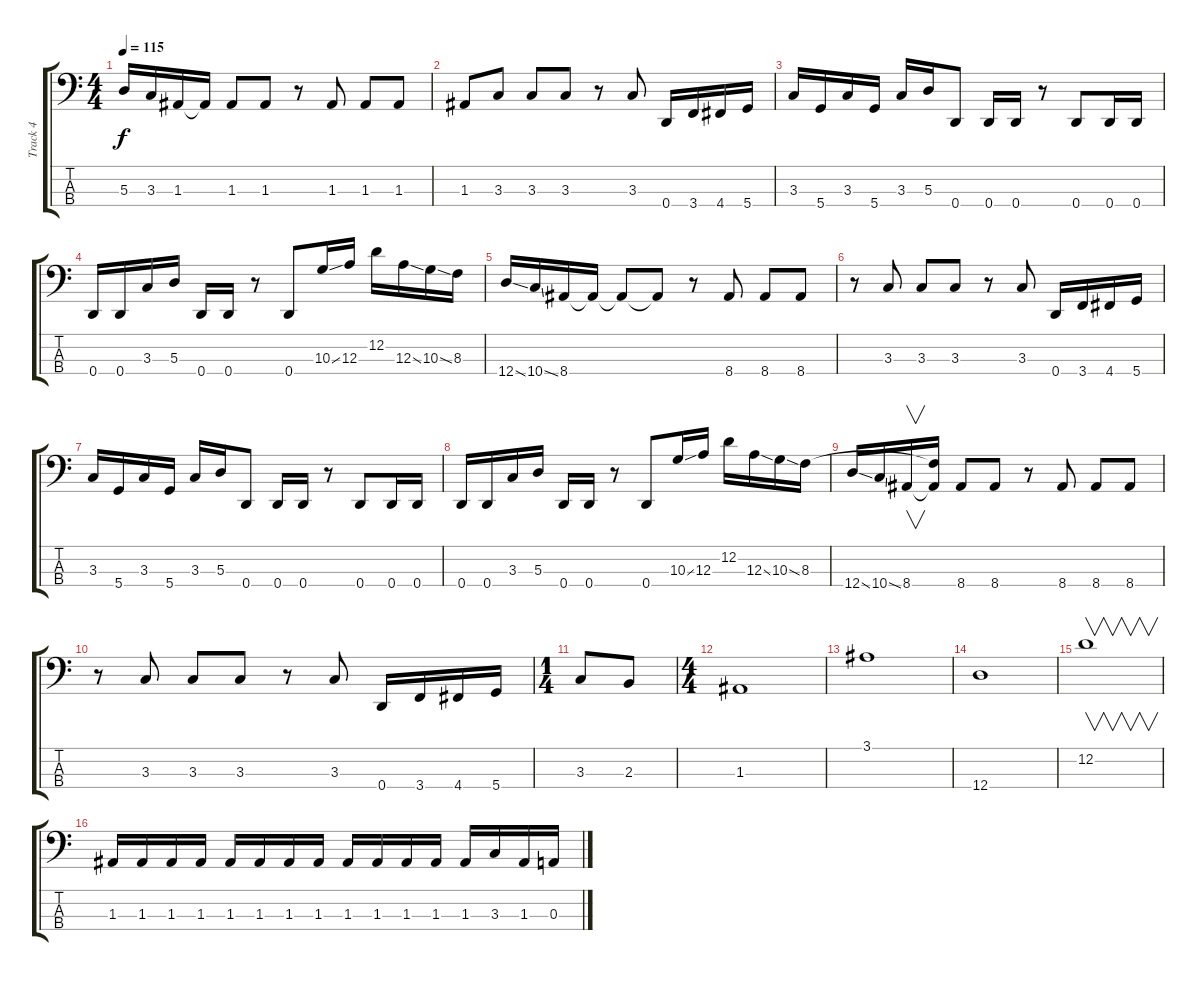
\track ("Track 4" "Track 4") {instrument fretlessbass}
\staff {score tabs}
\tuning (G2 D2 A1 D1) {hide}
\ts (4 4)
\tempo 115
\clef f4
\ks c
5.3.16{dy f} 3.3.16 1.3.16 1.3{t}.16 1.3.8 1.3.8 r.8 1.3.8 1.3.8 1.3.8 |
1.3.8 3.3.8 3.3.8 3.3.8 r.8 3.3.8 0.4.16 3.4.16 4.4.16 5.4.16 |
3.3.16 5.4.16 3.3.16 5.4.16 3.3.16 5.3.16 0.4.8 0.4.16 0.4.16 r.8 0.4.8 0.4.16 0.4.16 |
0.4.16 0.4.16 3.3.16 5.3.16 0.4.16 0.4.16 r.8 0.4.8 10.3{ss}.16 12.3.16 12.2.16 12.3{ss}.16 10.3{ss}.16 8.3.16 |
12.4{ss}.16 10.4{ss}.16 8.4.16 8.4{t}.16 8.4{t}.8 8.4{t}.8 r.8 8.4.8 8.4.8 8.4.8 |
r.8 3.3.8 3.3.8 3.3.8 r.8 3.3.8 0.4.16 3.4.16 4.4.16 5.4.16 |
3.3.16 5.4.16 3.3.16 5.4.16 3.3.16 5.3.16 0.4.8 0.4.16 0.4.16 r.8 0.4.8 0.4.16 0.4.16 |
0.4.16 0.4.16 3.3.16 5.3.16 0.4.16 0.4.16 r.8 0.4.8 10.3{ss}.16 12.3.16 12.2.16 12.3{ss}.16 10.3{ss}.16 8.3.16 |
12.4{ss}.16 10.4{ss}.16 8.4.16{v} (8.3{t} 8.4{t}).16 8.4.8 8.4.8 r.8 8.4.8 8.4.8 8.4.8 |
r.8 3.3.8 3.3.8 3.3.8 r.8 3.3.8 0.4.16 3.4.16 4.4.16 5.4.16 |
\ts (1 4)
3.3.8 2.3.8 |
\ts (4 4)
1.3.1 |
3.1.1 |
12.4.1 |
12.2.1{v} |
1.3.16 1.3.16 1.3.16 1.3.16 1.3.16 1.3.16 1.3.16 1.3.16 1.3.16 1.3.16 1.3.16 1.3.16 1.3.16 3.3.16 1.3.16 0.3.16
